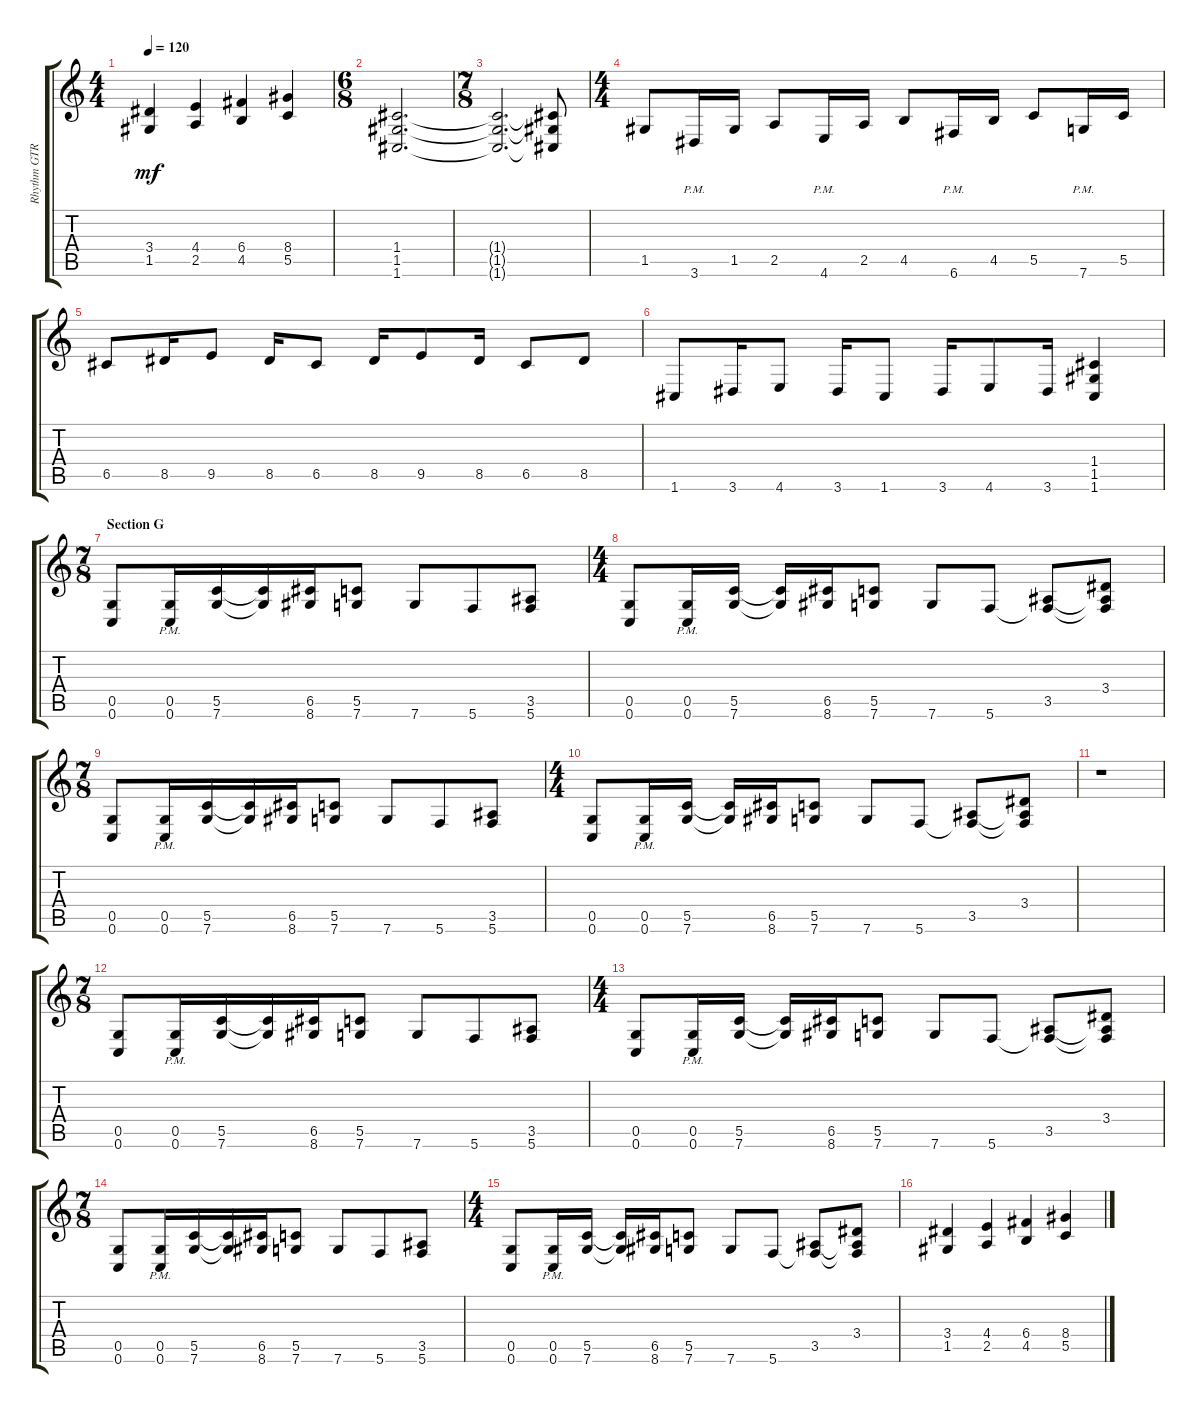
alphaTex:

\track ("Rhythm GTR 1" "Rhythm GTR") {instrument distortionguitar}
\staff {score tabs}
\tuning (D4 A3 F3 C3 G2 C2) {hide}
\ts (4 4)
\tempo 120
\clef g2
\ks aminor
(3.4 1.5).4{dy mf} (4.4 2.5).4 (6.4 4.5).4 (8.4 5.5).4 |
\ts (6 8)
(1.4 1.5 1.6).2{d} |
\ts (7 8)
(1.4{t} 1.5{t} 1.6{t}).2{d} (1.4{t} 1.5{t} 1.6{t}).8 |
\ts (4 4)
1.5.8 3.6{pm}.16 1.5.16 2.5.8 4.6{pm}.16 2.5.16 4.5.8 6.6{pm}.16 4.5.16 5.5.8 7.6{pm}.16 5.5.16 |
6.5.8 8.5.16 9.5.8 8.5.16 6.5.8 8.5.16 9.5.8 8.5.16 6.5.8 8.5.8 |
1.6.8 3.6.16 4.6.8 3.6.16 1.6.8 3.6.16 4.6.8 3.6.16 (1.4 1.5 1.6).4 |
\ts (7 8)
\section ("" "Section G")
(0.5 0.6).8 (0.5{pm} 0.6{pm}).16 (5.5 7.6).16 (5.5{t} 7.6{t}).16 (6.5 8.6).16 (5.5 7.6).8 7.6.8 5.6.8 (3.5 5.6).8 |
\ts (4 4)
(0.5 0.6).8 (0.5{pm} 0.6{pm}).16 (5.5 7.6).16 (5.5{t} 7.6{t}).16 (6.5 8.6).16 (5.5 7.6).8 7.6.8 5.6.8 (3.5 5.6{t}).8 (3.4 3.5{t} 5.6{t}).8 |
\ts (7 8)
(0.5 0.6).8 (0.5{pm} 0.6{pm}).16 (5.5 7.6).16 (5.5{t} 7.6{t}).16 (6.5 8.6).16 (5.5 7.6).8 7.6.8 5.6.8 (3.5 5.6).8 |
\ts (4 4)
(0.5 0.6).8 (0.5{pm} 0.6{pm}).16 (5.5 7.6).16 (5.5{t} 7.6{t}).16 (6.5 8.6).16 (5.5 7.6).8 7.6.8 5.6.8 (3.5 5.6{t}).8 (3.4 3.5{t} 5.6{t}).8 |
r.1 |
\ts (7 8)
(0.5 0.6).8 (0.5{pm} 0.6{pm}).16 (5.5 7.6).16 (5.5{t} 7.6{t}).16 (6.5 8.6).16 (5.5 7.6).8 7.6.8 5.6.8 (3.5 5.6).8 |
\ts (4 4)
(0.5 0.6).8 (0.5{pm} 0.6{pm}).16 (5.5 7.6).16 (5.5{t} 7.6{t}).16 (6.5 8.6).16 (5.5 7.6).8 7.6.8 5.6.8 (3.5 5.6{t}).8 (3.4 3.5{t} 5.6{t}).8 |
\ts (7 8)
(0.5 0.6).8 (0.5{pm} 0.6{pm}).16 (5.5 7.6).16 (5.5{t} 7.6{t}).16 (6.5 8.6).16 (5.5 7.6).8 7.6.8 5.6.8 (3.5 5.6).8 |
\ts (4 4)
(0.5 0.6).8 (0.5{pm} 0.6{pm}).16 (5.5 7.6).16 (5.5{t} 7.6{t}).16 (6.5 8.6).16 (5.5 7.6).8 7.6.8 5.6.8 (3.5 5.6{t}).8 (3.4 3.5{t} 5.6{t}).8 |
(3.4 1.5).4 (4.4 2.5).4 (6.4 4.5).4 (8.4 5.5).4
